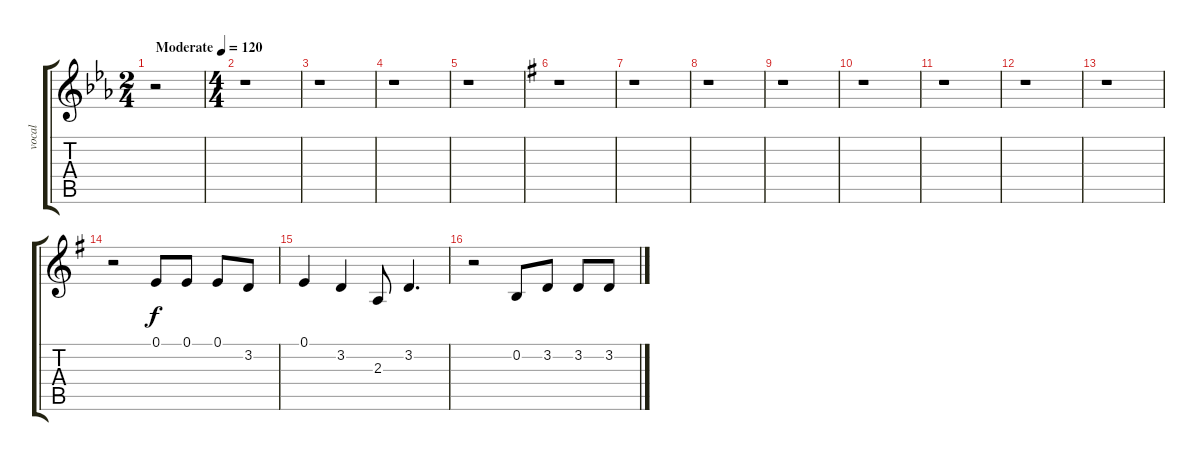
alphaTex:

\track ("vocal" "vocal") {instrument harmonica}
\staff {score tabs}
\tuning (E4 B3 G3 D3 A2 E2) {hide}
\ts (2 4)
\tempo (120 "Moderate")
\clef g2
\ks eb
r.2{dy f instrument harmonica} |
\ts (4 4)
r.1 |
r.1 |
r.1 |
r.1 |
\ks g
r.1 |
r.1 |
r.1 |
r.1 |
r.1 |
r.1 |
r.1 |
r.1 |
r.2 0.1.8 0.1.8 0.1.8 3.2.8 |
0.1.4 3.2.4 2.3.8 3.2.4{d} |
r.2 0.2.8 3.2.8 3.2.8 3.2.8
